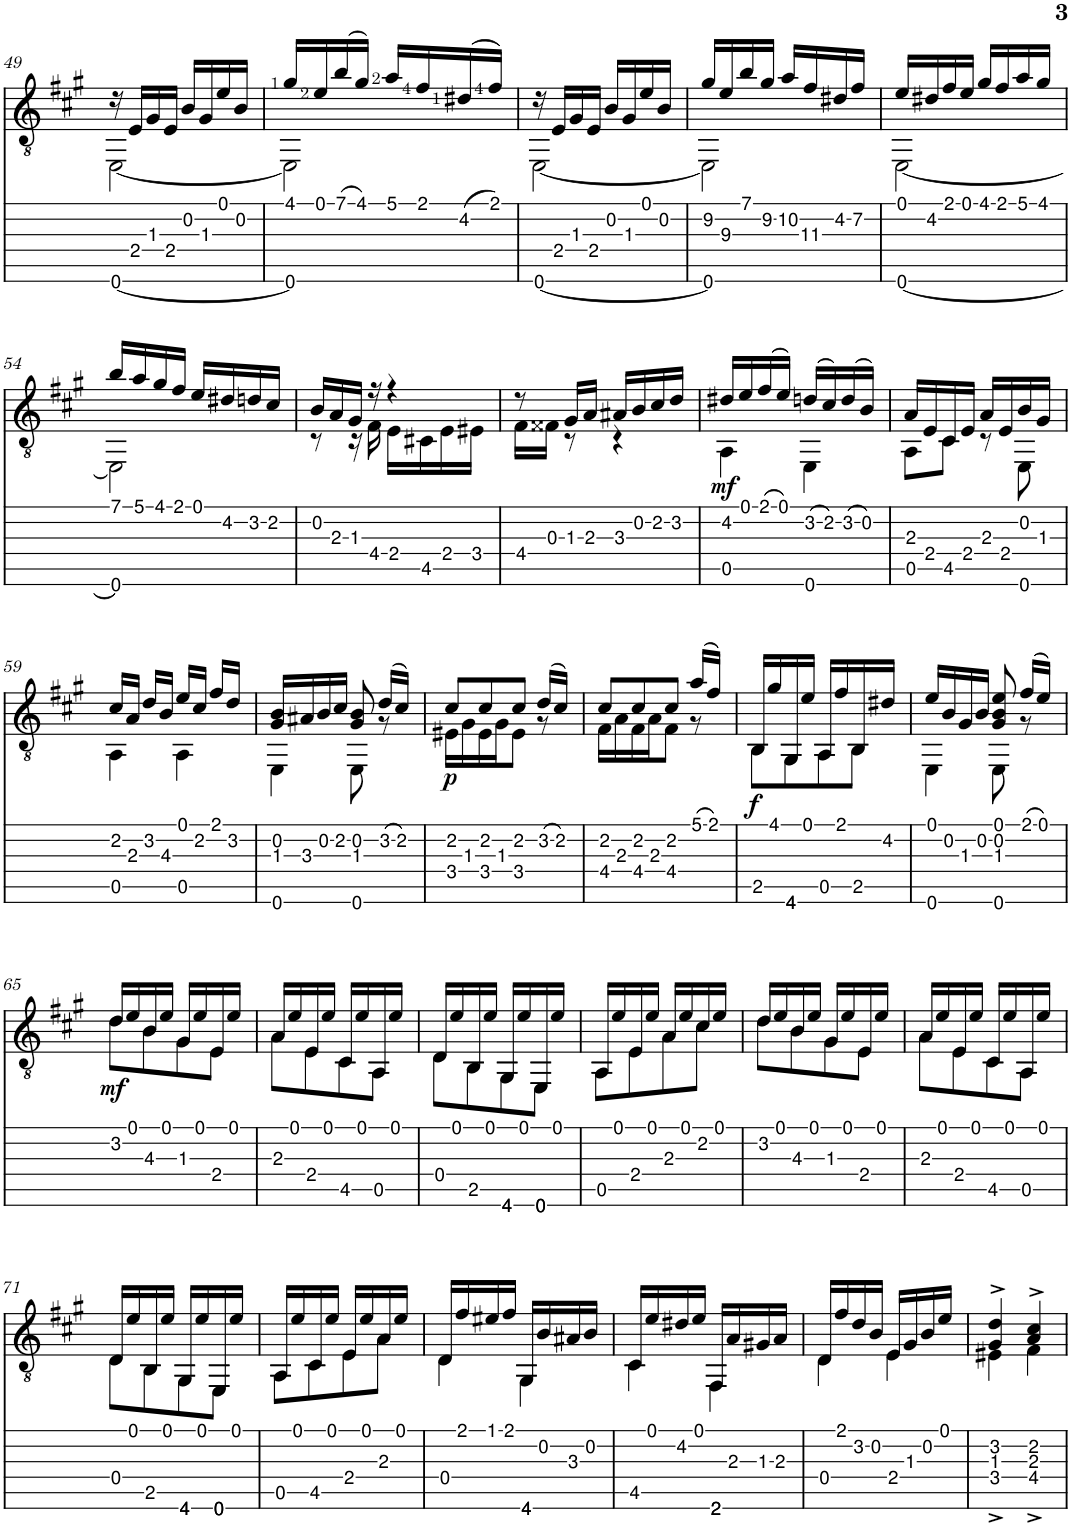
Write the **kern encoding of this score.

**kern	**kern	**dynam
*part1	*part1	*part1
*staff2	*staff1	*staff1/2
*I"Classical Guitar	*	*
*I'Guit.	*	*
!!LO:PB:g=z
*	*clefGv2	*
*k[f#c#g#]	*k[f#c#g#]	*
*A:	*A:	*
*M2/4	*M2/4	*
=49	=49	=49
*^	*^	*
16r	[2EE	16r	[2EE\	.
16ELL	.	16E/LL	.	.
16G#	.	16G#/	.	.
16EJJ	.	16E/JJ	.	.
16BLL	.	16B/LL	.	.
16G#J	.	16G#/	.	.
16eL	.	16e/	.	.
16BJJ	.	16B/JJ	.	.
=50	=50	=50	=50	=50
16g#LL	2EE]	16g#/LL	2EE\]	.
16eJ	.	16e/	.	.
16bL	.	(16b/	.	.
16g#JJ	.	16g#/JJ)	.	.
16aLL	.	16a/LL	.	.
16f#J	.	16f#/	.	.
16d#XL	.	(16d#X/	.	.
16f#JJ	.	16f#/JJ)	.	.
=51	=51	=51	=51	=51
16r	[2EE	16r	[2EE\	.
16ELL	.	16E/LL	.	.
16G#	.	16G#/	.	.
16EJJ	.	16E/JJ	.	.
16BLL	.	16B/LL	.	.
16G#J	.	16G#/	.	.
16eL	.	16e/	.	.
16BJJ	.	16B/JJ	.	.
=52	=52	=52	=52	=52
16g#LL	2EE]	16g#/LL	2EE\]	.
16eJ	.	16e/	.	.
16bL	.	16b/	.	.
16g#JJ	.	16g#/JJ	.	.
16aLL	.	16a/LL	.	.
16f#J	.	16f#/	.	.
16d#XL	.	16d#X/	.	.
16f#JJ	.	16f#/JJ	.	.
=53	=53	=53	=53	=53
16eLL	[2EE	16e/LL	[2EE\	.
16d#XJ	.	16d#X/	.	.
16f#L	.	16f#/	.	.
16eJJ	.	16e/JJ	.	.
16g#LL	.	16g#/LL	.	.
16f#J	.	16f#/	.	.
16aL	.	16a/	.	.
16g#JJ	.	16g#/JJ	.	.
!!LO:LB:g=z	!!
=54	=54	=54	=54	=54
16bLL	2EE]	16b/LL	2EE\]	.
16aJ	.	16a/	.	.
16g#L	.	16g#/	.	.
16f#JJ	.	16f#/JJ	.	.
16eLL	.	16e/LL	.	.
16d#XJ	.	16d#X/	.	.
16dnL	.	16dn/	.	.
16c#JJ	.	16c#/JJ	.	.
=55	=55	=55	=55	=55
16BLL	8r	16B/LL	8r	.
16A	.	16A/	.	.
16G#JJ	16r	16G#/JJ	16r	.
16r	16F#	16r	16F#\	.
4r	16ELL	4r	16E\LL	.
.	16C#XJ	.	16C#X\	.
.	16EL	.	16E\	.
.	16E#XJJ	.	16E#X\JJ	.
=56	=56	=56	=56	=56
8r	16F#LL	8r	16F#\LL	.
.	16F##XJJ	.	16F##X\JJ	.
16G#LL	8r	16G#/LL	8r	.
16AJJ	.	16A/JJ	.	.
16A#XLL	4r	16A#X/LL	4r	.
16BJ	.	16B/	.	.
16c#L	.	16c#/	.	.
16dJJ	.	16d/JJ	.	.
=57	=57	=57	=57	=57
!	!	!	!	!LO:DY:b
16d#XLL	4AA	16d#X/LL	4AA\	mf
16eJ	.	16e/	.	.
16f#L	.	(16f#/	.	.
16eJJ	.	16e/JJ)	.	.
16dnLL	4EE	(16dn/LL	4EE\	.
16c#J	.	16c#/)	.	.
16dL	.	(16d/	.	.
16BJJ	.	16B/JJ)	.	.
=58	=58	=58	=58	=58
16ALL	8AAL	16A/LL	8AA\L	.
16EJ	.	16E/	.	.
16C#L	8C#J	16C#/	8C#\J	.
16EJJ	.	16E/JJ	.	.
16ALL	8r	16A/LL	8r	.
16EJ	.	16E/	.	.
16BL	8EE	16B/	8EE\	.
16G#JJ	.	16G#/JJ	.	.
!!LO:LB:g=z	!!
=59	=59	=59	=59	=59
16c#LL	4AA	16c#/LL	4AA\	.
16AJ	.	16A/JJ	.	.
16dL	.	16d/LL	.	.
16BJJ	.	16B/JJ	.	.
16eLL	4AA	16e/LL	4AA\	.
16c#J	.	16c#/JJ	.	.
16f#L	.	16f#/LL	.	.
16dJJ	.	16d/JJ	.	.
=60	=60	=60	=60	=60
16G#\ 16B\LL	4EE	16G#/ 16B/LL	4EE\	.
16A#XJ	.	16A#X/	.	.
16BL	.	16B/	.	.
16c#JJ	.	16c#/JJ	.	.
8G#\ 8B\L	8EE	8G#/ 8B/	8EE\	.
16dL	8r	(>16d/LL	8r	.
16c#JJ	.	16c#/JJ)	.	.
=61	=61	=61	=61	=61
!	!	!	!	!LO:DY:b
8c#L	16E#XLL	8c#/L	16E#X\LL	p
.	16G#J	.	16G#\	.
8c#J	16E#L	8c#/	16E#\	.
.	16G#JJ	.	16G#\J	.
8c#L	8E#	8c#/J	8E#\J	.
16dL	8r	(16d/LL	8r	.
16c#JJ	.	16c#/JJ)	.	.
=62	=62	=62	=62	=62
8c#L	16F#LL	8c#/L	16F#\LL	.
.	16AJ	.	16A\	.
8c#J	16F#L	8c#/	16F#\	.
.	16AJJ	.	16A\J	.
8c#L	8F#	8c#/J	8F#\J	.
16aL	8r	(16a/LL	8r	.
16f#JJ	.	16f#/JJ)	.	.
=63	=63	=63	=63	=63
!	!	!	!	!LO:DY:b
16BBLL	8BBL	16BB/LL	8BB\L	f
16g#J	.	16g#/	.	.
16GG#L	8GG#J	16GG#/	8GG#\	.
16eJJ	.	16e/JJ	.	.
16AALL	8AAL	16AA/LL	8AA\	.
16f#J	.	16f#/	.	.
16BBL	8BBJ	16BB/	8BB\J	.
16d#XJJ	.	16d#X/JJ	.	.
=64	=64	=64	=64	=64
16eLL	4EE	16e/LL	4EE\	.
16BJ	.	16B/	.	.
16G#L	.	16G#/	.	.
16BJJ	.	16B/JJ	.	.
8G#\ 8B\ 8e\L	8EE	8G#/ 8B/ 8e/	8EE\	.
16f#L	8r	(>16f#/LL	8r	.
16eJJ	.	16e/JJ)	.	.
!!LO:LB:g=z	!!
=65	=65	=65	=65	=65
!	!	!	!	!LO:DY:b
16dLL	8dL	16d/LL	8d\L	mf
16eJ	.	16e/	.	.
16BL	8BJ	16B/	8B\	.
16eJJ	.	16e/JJ	.	.
16G#LL	8G#L	16G#/LL	8G#\	.
16eJ	.	16e/	.	.
16EL	8EJ	16E/	8E\J	.
16eJJ	.	16e/JJ	.	.
=66	=66	=66	=66	=66
16ALL	8AL	16A/LL	8A\L	.
16eJ	.	16e/	.	.
16EL	8EJ	16E/	8E\	.
16eJJ	.	16e/JJ	.	.
16C#LL	8C#L	16C#/LL	8C#\	.
16eJ	.	16e/	.	.
16AAL	8AAJ	16AA/	8AA\J	.
16eJJ	.	16e/JJ	.	.
=67	=67	=67	=67	=67
16DLL	8DL	16D/LL	8D\L	.
16eJ	.	16e/	.	.
16BBL	8BBJ	16BB/	8BB\	.
16eJJ	.	16e/JJ	.	.
16GG#LL	8GG#L	16GG#/LL	8GG#\	.
16eJ	.	16e/	.	.
16EEL	8EEJ	16EE/	8EE\J	.
16eJJ	.	16e/JJ	.	.
=68	=68	=68	=68	=68
16AALL	8AAL	16AA/LL	8AA\L	.
16eJ	.	16e/	.	.
16EL	8EJ	16E/	8E\	.
16eJJ	.	16e/JJ	.	.
16ALL	8AL	16A/LL	8A\	.
16eJ	.	16e/	.	.
16c#L	8c#J	16c#/	8c#\J	.
16eJJ	.	16e/JJ	.	.
=69	=69	=69	=69	=69
16dLL	8dL	16d/LL	8d\L	.
16eJ	.	16e/	.	.
16BL	8BJ	16B/	8B\	.
16eJJ	.	16e/JJ	.	.
16G#LL	8G#L	16G#/LL	8G#\	.
16eJ	.	16e/	.	.
16EL	8EJ	16E/	8E\J	.
16eJJ	.	16e/JJ	.	.
=70	=70	=70	=70	=70
16ALL	8AL	16A/LL	8A\L	.
16eJ	.	16e/	.	.
16EL	8EJ	16E/	8E\	.
16eJJ	.	16e/JJ	.	.
16C#LL	8C#L	16C#/LL	8C#\	.
16eJ	.	16e/	.	.
16AAL	8AAJ	16AA/	8AA\J	.
16eJJ	.	16e/JJ	.	.
!!LO:LB:g=z	!!
=71	=71	=71	=71	=71
16DLL	8DL	16D/LL	8D\L	.
16eJ	.	16e/	.	.
16BBL	8BBJ	16BB/	8BB\	.
16eJJ	.	16e/JJ	.	.
16GG#LL	8GG#L	16GG#/LL	8GG#\	.
16eJ	.	16e/	.	.
16EEL	8EEJ	16EE/	8EE\J	.
16eJJ	.	16e/JJ	.	.
=72	=72	=72	=72	=72
16AALL	8AAL	16AA/LL	8AA\L	.
16eJ	.	16e/	.	.
16C#L	8C#J	16C#/	8C#\	.
16eJJ	.	16e/JJ	.	.
16ELL	8EL	16E/LL	8E\	.
16eJ	.	16e/	.	.
16AL	8AJ	16A/	8A\J	.
16eJJ	.	16e/JJ	.	.
=73	=73	=73	=73	=73
16DLL	4D	16D/LL	4D\	.
16f#J	.	16f#/	.	.
16e#XL	.	16e#X/	.	.
16f#JJ	.	16f#/JJ	.	.
16GG#LL	4GG#	16GG#/LL	4GG#\	.
16BJ	.	16B/	.	.
16A#XL	.	16A#X/	.	.
16BJJ	.	16B/JJ	.	.
=74	=74	=74	=74	=74
16C#LL	4C#	16C#/LL	4C#\	.
16eJ	.	16e/	.	.
16d#XL	.	16d#X/	.	.
16eJJ	.	16e/JJ	.	.
16FF#LL	4FF#	16FF#/LL	4FF#\	.
16AJ	.	16A/	.	.
16G#XL	.	16G#X/	.	.
16AJJ	.	16A/JJ	.	.
=75	=75	=75	=75	=75
16DLL	4D	16D/LL	4D\	.
16f#J	.	16f#/	.	.
16dL	.	16d/	.	.
16BJJ	.	16B/JJ	.	.
16ELL	4E	16E/LL	4E\	.
16G#J	.	16G#/	.	.
16BL	.	16B/	.	.
16eJJ	.	16e/JJ	.	.
=76	=76	=76	=76	=76
4G#^ 4d^	4E#X	4G#/^ 4d/^	4E#X\	.
4A^ 4c#^	4F#	4A/^ 4c#/^	4F#\	.
*v	*v	*	*	*
*	*v	*v	*
=	=	=
*-	*-	*-
